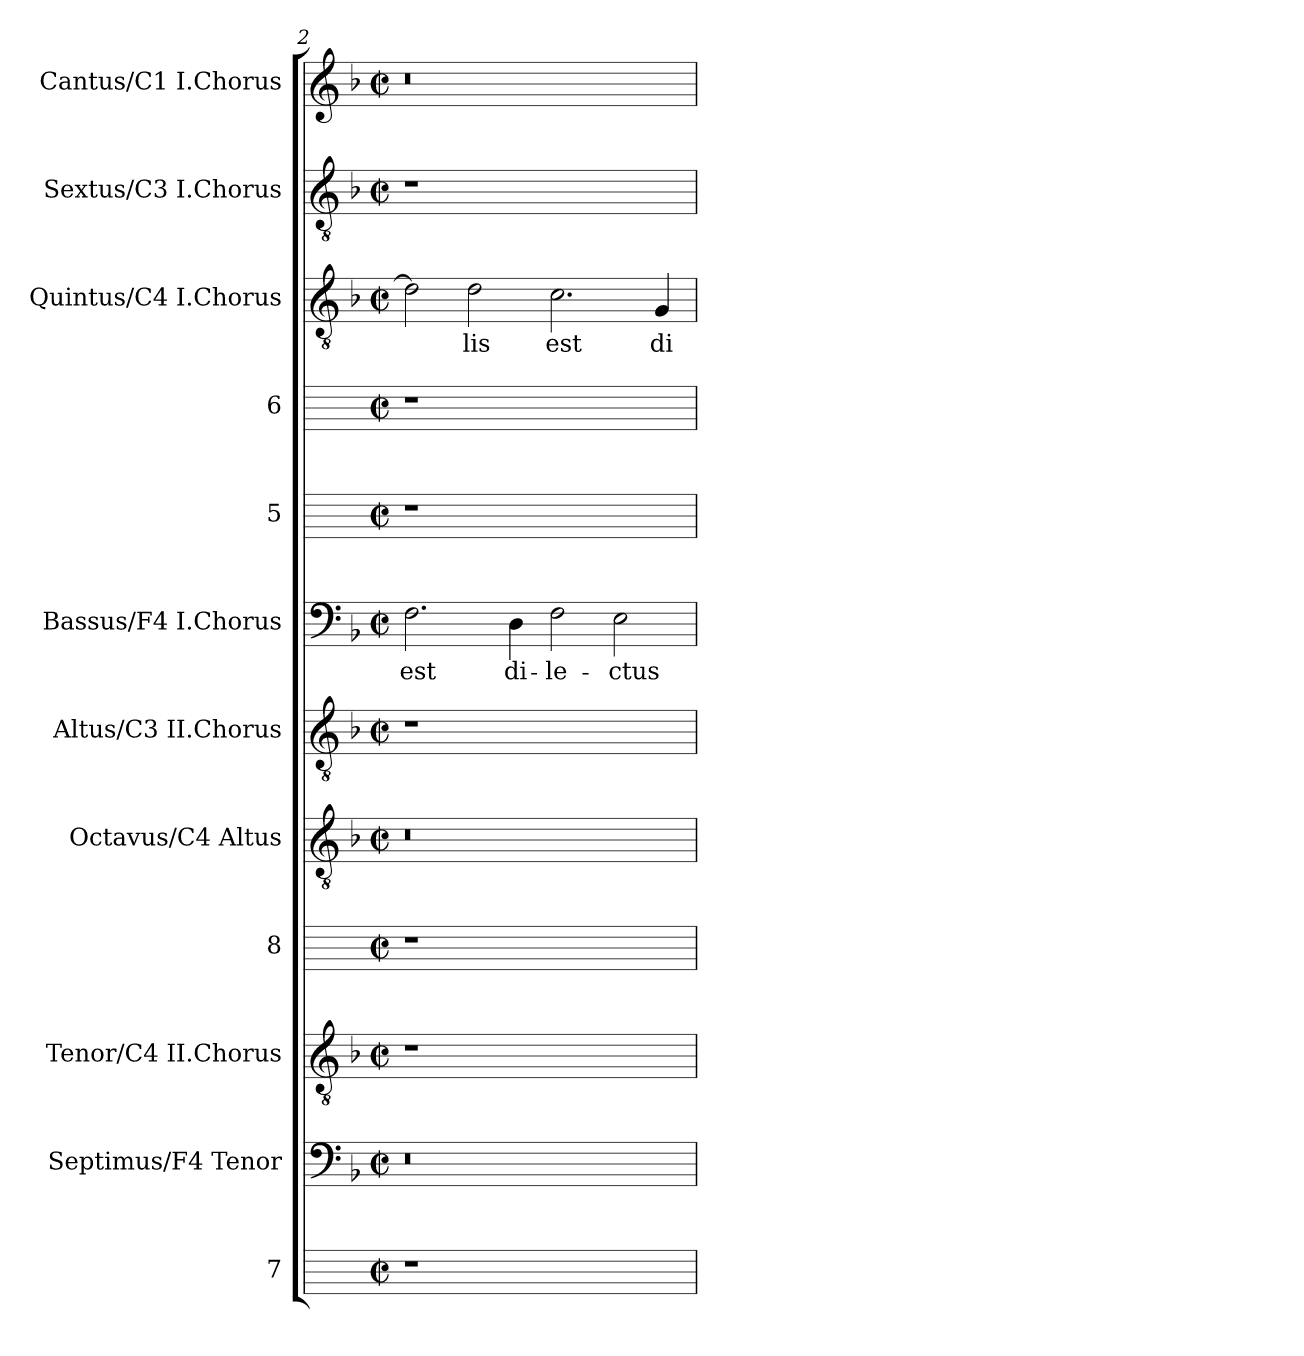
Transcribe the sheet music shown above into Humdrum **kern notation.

**kern	**kern	**kern	**kern	**kern	**kern	**kern	**text	**kern	**kern	**kern	**text	**kern	**kern
*part12	*part11	*part10	*part9	*part8	*part7	*part6	*part6	*part5	*part4	*part3	*part3	*part2	*part1
*staff12	*staff11	*staff10	*staff9	*staff8	*staff7	*staff6	*staff6	*staff5	*staff4	*staff3	*staff3	*staff2	*staff1
*I"7	*I"Septimus/F4  Tenor	*I"Tenor/C4  II.Chorus	*I"8	*I"Octavus/C4  Altus	*I"Altus/C3  II.Chorus	*I"Bassus/F4  I.Chorus	*	*I"5	*I"6	*I"Quintus/C4  I.Chorus	*	*I"Sextus/C3  I.Chorus	*I"Cantus/C1  I.Chorus
*	*	*I'T	*	*	*I'A	*I'B	*	*	*	*	*	*	*I'C
*	*clefF4	*clefGv2	*	*clefGv2	*clefGv2	*clefF4	*	*	*	*clefGv2	*	*clefGv2	*clefG2
*k[]	*k[b-]	*k[b-]	*k[]	*k[b-]	*k[b-]	*k[b-]	*	*k[]	*k[]	*k[b-]	*	*k[b-]	*k[b-]
*C:	*F:	*F:	*C:	*F:	*F:	*F:	*	*C:	*C:	*F:	*	*F:	*F:
*M2/2	*M2/2	*M2/2	*M2/2	*M2/2	*M2/2	*M2/2	*	*M2/2	*M2/2	*M2/2	*	*M2/2	*M2/2
*met(c|)	*met(c|)	*met(c|)	*met(c|)	*met(c|)	*met(c|)	*met(c|)	*	*met(c|)	*met(c|)	*met(c|)	*	*met(c|)	*met(c|)
=2	=2	=2	=2	=2	=2	=2	=2	=2	=2	=2	=2	=2	=2
!	!	!	!	!	!	!	!LO:LY:b:cj	!	!	!	!LO:LY:b:cj	!	!
1r	0r	1r	1r	0r	1r	2.F\	est	1r	1r	2d\]	--	1r	0r
!	!	!	!	!	!	!	!	!	!	!	!LO:LY:b:cj	!	!
.	.	.	.	.	.	.	.	.	.	2d\	-lis	.	.
!	!	!	!	!	!	!	!LO:LY:b:cj	!	!	!	!	!	!
.	.	.	.	.	.	4D\	di-	.	.	.	.	.	.
!	!	!	!	!	!	!	!LO:LY:b:cj	!	!	!	!LO:LY:b:cj	!	!
1ryy	.	1ryy	1ryy	.	1ryy	2F\	-le-	1ryy	1ryy	2.c\	est	1ryy	.
!	!	!	!	!	!	!	!LO:LY:b:cj	!	!	!	!	!	!
.	.	.	.	.	.	2E\	-ctus	.	.	.	.	.	.
!	!	!	!	!	!	!	!	!	!	!	!LO:LY:b:cj	!	!
.	.	.	.	.	.	.	.	.	.	4G/	di-	.	.
=	=	=	=	=	=	=	=	=	=	=	=	=	=
*-	*-	*-	*-	*-	*-	*-	*-	*-	*-	*-	*-	*-	*-
